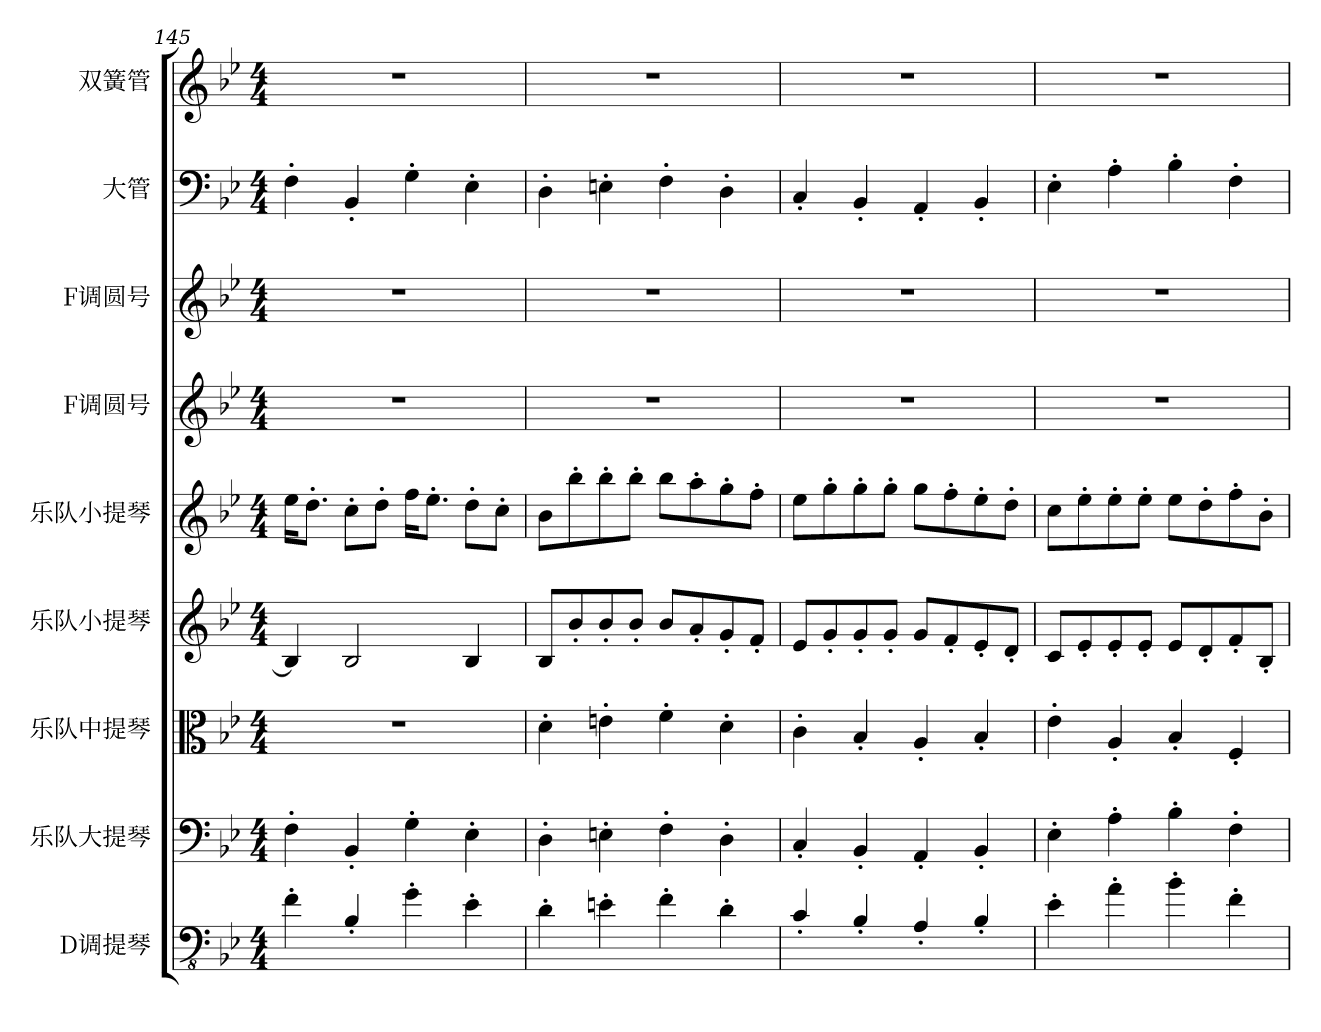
**kern	**kern	**kern	**kern	**kern	**kern	**kern	**kern	**kern
*part9	*part8	*part7	*part6	*part5	*part4	*part3	*part2	*part1
*staff9	*staff8	*staff7	*staff6	*staff5	*staff4	*staff3	*staff2	*staff1
*I"D调提琴	*I"乐队大提琴	*I"乐队中提琴	*I"乐队小提琴	*I"乐队小提琴	*I"F调圆号	*I"F调圆号	*I"大管	*I"双簧管
*clefFv4	*clefF4	*clefC3	*clefG2	*clefG2	*clefG2	*clefG2	*clefF4	*clefG2
*ITrd7c12	*	*	*	*	*ITrd4c7	*ITrd4c7	*	*
*k[b-e-]	*k[b-e-]	*k[b-e-]	*k[b-e-]	*k[b-e-]	*k[b-e-a-]	*k[b-e-a-]	*k[b-e-]	*k[b-e-]
*M4/4	*M4/4	*M4/4	*M4/4	*M4/4	*M4/4	*M4/4	*M4/4	*M4/4
=145	=145	=145	=145	=145	=145	=145	=145	=145
4FF'\	4F'\	1r	4B-/]	16ee-\KL	1r	1r	4F'\	1r
.	.	.	.	8.dd'\J	.	.	.	.
4BBB-'/	4BB-'/	.	2B-/	8cc'\L	.	.	4BB-'/	.
.	.	.	.	8dd'\J	.	.	.	.
4GG'\	4G'\	.	.	16ff\KL	.	.	4G'\	.
.	.	.	.	8.ee-'\J	.	.	.	.
4EE-'\	4E-'\	.	4B-/	8dd'\L	.	.	4E-'\	.
.	.	.	.	8cc'\J	.	.	.	.
!!LO:PB:g=z
=146	=146	=146	=146	=146	=146	=146	=146	=146
4DD'\	4D'\	4d'\	8B-/L	8b-\L	1r	1r	4D'\	1r
.	.	.	8b-'/	8bb-'\	.	.	.	.
4EEn'\	4En'\	4en'\	8b-'/	8bb-'\	.	.	4En'\	.
.	.	.	8b-'/J	8bb-'\J	.	.	.	.
4FF'\	4F'\	4f'\	8b-/L	8bb-\L	.	.	4F'\	.
.	.	.	8a'/	8aa'\	.	.	.	.
4DD'\	4D'\	4d'\	8g'/	8gg'\	.	.	4D'\	.
.	.	.	8f'/J	8ff'\J	.	.	.	.
=147	=147	=147	=147	=147	=147	=147	=147	=147
4CC'/	4C'/	4c'\	8e-/L	8ee-\L	1r	1r	4C'/	1r
.	.	.	8g'/	8gg'\	.	.	.	.
4BBB-'/	4BB-'/	4B-'/	8g'/	8gg'\	.	.	4BB-'/	.
.	.	.	8g'/J	8gg'\J	.	.	.	.
4AAA'/	4AA'/	4A'/	8g/L	8gg\L	.	.	4AA'/	.
.	.	.	8f'/	8ff'\	.	.	.	.
4BBB-'/	4BB-'/	4B-'/	8e-'/	8ee-'\	.	.	4BB-'/	.
.	.	.	8d'/J	8dd'\J	.	.	.	.
=148	=148	=148	=148	=148	=148	=148	=148	=148
4EE-'\	4E-'\	4e-'\	8c/L	8cc\L	1r	1r	4E-'\	1r
.	.	.	8e-'/	8ee-'\	.	.	.	.
4AA'\	4A'\	4A'/	8e-'/	8ee-'\	.	.	4A'\	.
.	.	.	8e-'/J	8ee-'\J	.	.	.	.
4BB-'\	4B-'\	4B-'/	8e-/L	8ee-\L	.	.	4B-'\	.
.	.	.	8d'/	8dd'\	.	.	.	.
4FF'\	4F'\	4F'/	8f'/	8ff'\	.	.	4F'\	.
.	.	.	8B-'/J	8b-'\J	.	.	.	.
=	=	=	=	=	=	=	=	=
*-	*-	*-	*-	*-	*-	*-	*-	*-
